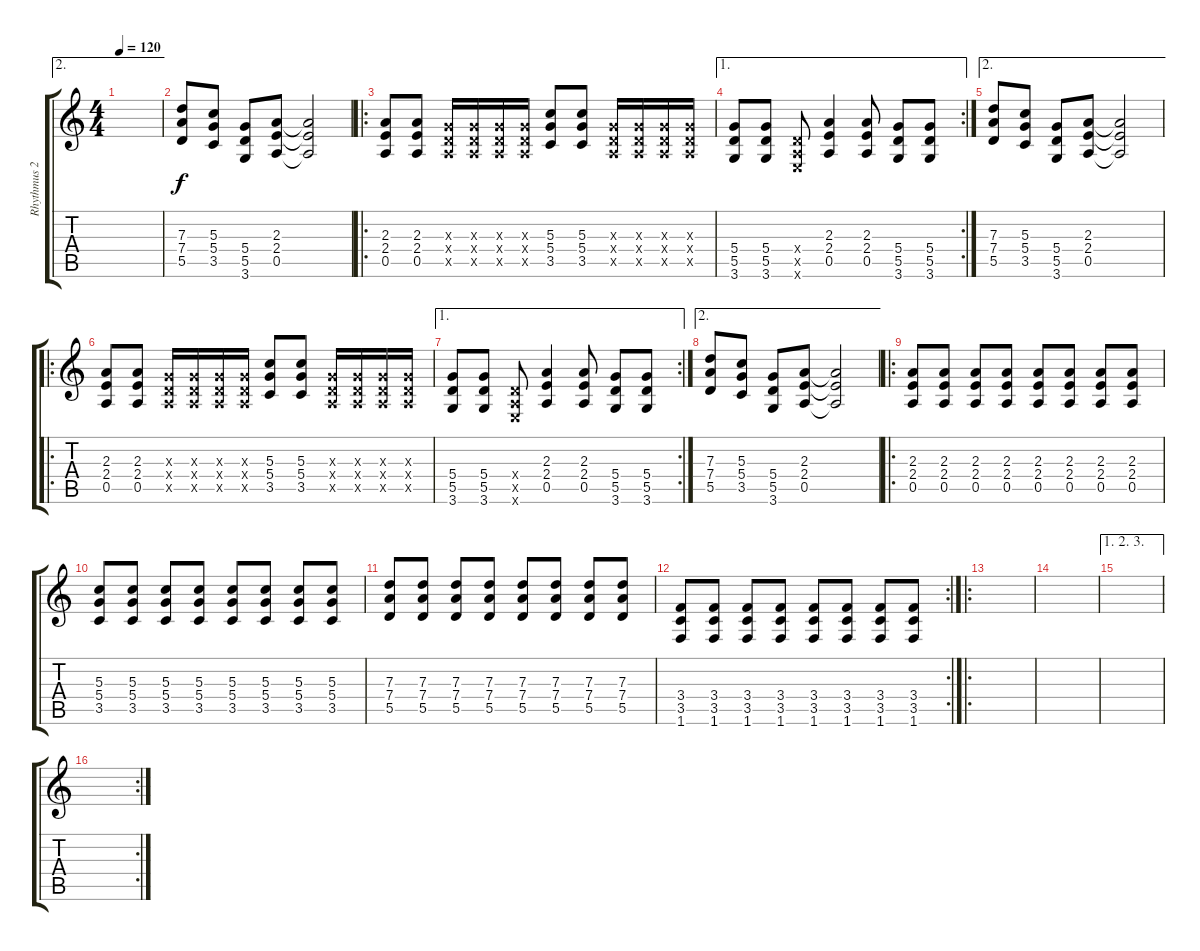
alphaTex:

\track ("Rhythmus 2" "Rhythmus 2") {instrument distortionguitar}
\staff {score tabs}
\tuning (E4 B3 G3 D3 A2 E2) {hide}
\ae 2
\ts (4 4)
\tempo 120
\clef g2
\ks c
|
(7.3 7.4 5.5).8 (5.3 5.4 3.5).8 (5.4 5.5 3.6).8 (2.3 2.4 0.5).8 (2.3{t} 2.4{t} 0.5{t}).2 |
\ro
(2.3 2.4 0.5).8 (2.3 2.4 0.5).8 (0.3{x} 0.4{x} 0.5{x}).16 (0.3{x} 0.4{x} 0.5{x}).16 (0.3{x} 0.4{x} 0.5{x}).16 (0.3{x} 0.4{x} 0.5{x}).16 (5.3 5.4 3.5).8 (5.3 5.4 3.5).8 (0.3{x} 0.4{x} 0.5{x}).16 (0.3{x} 0.4{x} 0.5{x}).16 (0.3{x} 0.4{x} 0.5{x}).16 (0.3{x} 0.4{x} 0.5{x}).16 |
\ae 1
\rc 2
(5.4 5.5 3.6).8 (5.4 5.5 3.6).8 (0.4{x} 0.5{x} 0.6{x}).8 (2.3 2.4 0.5).4 (2.3 2.4 0.5).8 (5.4 5.5 3.6).8 (5.4 5.5 3.6).8 |
\ae 2
(7.3 7.4 5.5).8 (5.3 5.4 3.5).8 (5.4 5.5 3.6).8 (2.3 2.4 0.5).8 (2.3{t} 2.4{t} 0.5{t}).2 |
\ro
(2.3 2.4 0.5).8 (2.3 2.4 0.5).8 (0.3{x} 0.4{x} 0.5{x}).16 (0.3{x} 0.4{x} 0.5{x}).16 (0.3{x} 0.4{x} 0.5{x}).16 (0.3{x} 0.4{x} 0.5{x}).16 (5.3 5.4 3.5).8 (5.3 5.4 3.5).8 (0.3{x} 0.4{x} 0.5{x}).16 (0.3{x} 0.4{x} 0.5{x}).16 (0.3{x} 0.4{x} 0.5{x}).16 (0.3{x} 0.4{x} 0.5{x}).16 |
\ae 1
\rc 2
(5.4 5.5 3.6).8 (5.4 5.5 3.6).8 (0.4{x} 0.5{x} 0.6{x}).8 (2.3 2.4 0.5).4 (2.3 2.4 0.5).8 (5.4 5.5 3.6).8 (5.4 5.5 3.6).8 |
\ae 2
(7.3 7.4 5.5).8 (5.3 5.4 3.5).8 (5.4 5.5 3.6).8 (2.3 2.4 0.5).8 (2.3{t} 2.4{t} 0.5{t}).2 |
\ro
(2.3 2.4 0.5).8 (2.3 2.4 0.5).8 (2.3 2.4 0.5).8 (2.3 2.4 0.5).8 (2.3 2.4 0.5).8 (2.3 2.4 0.5).8 (2.3 2.4 0.5).8 (2.3 2.4 0.5).8 |
(5.3 5.4 3.5).8 (5.3 5.4 3.5).8 (5.3 5.4 3.5).8 (5.3 5.4 3.5).8 (5.3 5.4 3.5).8 (5.3 5.4 3.5).8 (5.3 5.4 3.5).8 (5.3 5.4 3.5).8 |
(7.3 7.4 5.5).8 (7.3 7.4 5.5).8 (7.3 7.4 5.5).8 (7.3 7.4 5.5).8 (7.3 7.4 5.5).8 (7.3 7.4 5.5).8 (7.3 7.4 5.5).8 (7.3 7.4 5.5).8 |
\rc 2
(3.4 3.5 1.6).8 (3.4 3.5 1.6).8 (3.4 3.5 1.6).8 (3.4 3.5 1.6).8 (3.4 3.5 1.6).8 (3.4 3.5 1.6).8 (3.4 3.5 1.6).8 (3.4 3.5 1.6).8 |
\ro
|
|
\ae (1 2 3)
|
\rc 2
